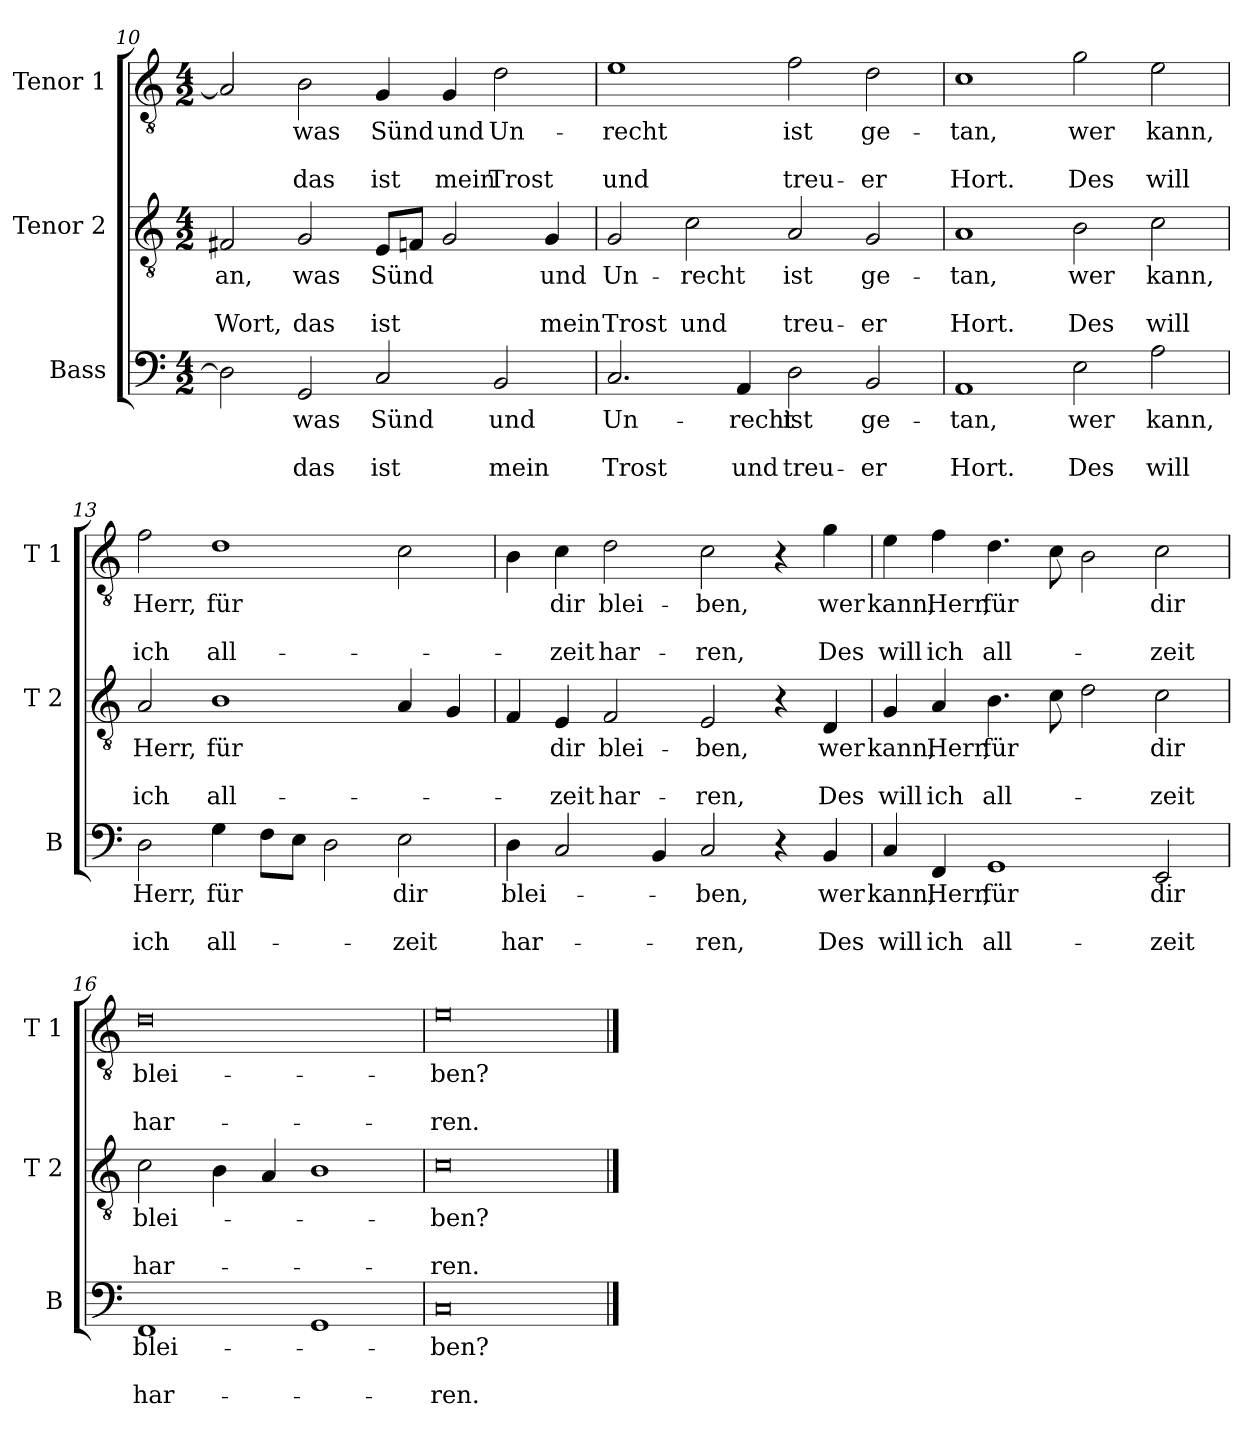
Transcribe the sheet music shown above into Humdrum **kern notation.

**kern	**text	**text	**text	**kern	**text	**text	**text	**kern	**text	**text	**text
*part3	*part3	*part3	*part3	*part2	*part2	*part2	*part2	*part1	*part1	*part1	*part1
*staff3	*staff3	*staff3	*staff3	*staff2	*staff2	*staff2	*staff2	*staff1	*staff1	*staff1	*staff1
*I"Bass	*	*	*	*I"Tenor 2	*	*	*	*I"Tenor 1	*	*	*
*I'B	*	*	*	*I'T 2	*	*	*	*I'T 1	*	*	*
*clefF4	*	*	*	*clefGv2	*	*	*	*clefGv2	*	*	*
*k[]	*	*	*	*k[]	*	*	*	*k[]	*	*	*
*C:	*	*	*	*C:	*	*	*	*C:	*	*	*
*M4/2	*	*	*	*M4/2	*	*	*	*M4/2	*	*	*
=10	=10	=10	=10	=10	=10	=10	=10	=10	=10	=10	=10
!	!	!	!	!	!LO:LY:b	!	!LO:LY:b	!	!	!	!
2D\]	.	.	.	2F#X/	an,	.	Wort,	2A/]	.	.	.
!	!LO:LY:b	!	!LO:LY:b	!	!LO:LY:b	!	!LO:LY:b	!	!LO:LY:b	!	!LO:LY:b
2GG/	was	.	das	2G/	was	.	das	2B\	was	.	das
!	!LO:LY:b	!	!LO:LY:b	!	!LO:LY:b	!	!LO:LY:b	!	!LO:LY:b	!	!LO:LY:b
2C/	Sünd	.	ist	8E/L	Sünd	.	ist	4G/	Sünd	.	ist
.	.	.	.	8Fn/J	.	.	.	.	.	.	.
!	!	!	!	!	!	!	!	!	!LO:LY:b	!	!LO:LY:b
.	.	.	.	2G/	.	.	.	4G/	und	.	mein
!	!LO:LY:b	!	!LO:LY:b	!	!	!	!	!	!LO:LY:b	!	!LO:LY:b
2BB/	und	.	mein	.	.	.	.	2d\	Un-	.	Trost
!	!	!	!	!	!LO:LY:b	!	!LO:LY:b	!	!	!	!
.	.	.	.	4G/	und	.	mein	.	.	.	.
!!LO:LB:g=z
=11	=11	=11	=11	=11	=11	=11	=11	=11	=11	=11	=11
!	!LO:LY:b	!	!LO:LY:b	!	!LO:LY:b	!	!LO:LY:b	!	!LO:LY:b	!	!LO:LY:b
2.C/	Un-	.	Trost	2G/	Un-	.	Trost	1e	-recht	.	und
!	!	!	!	!	!LO:LY:b	!	!LO:LY:b	!	!	!	!
.	.	.	.	2c\	-recht	.	und	.	.	.	.
!	!LO:LY:b	!	!LO:LY:b	!	!	!	!	!	!	!	!
4AA/	-recht	.	und	.	.	.	.	.	.	.	.
!	!LO:LY:b	!	!LO:LY:b	!	!LO:LY:b	!	!LO:LY:b	!	!LO:LY:b	!	!LO:LY:b
2D\	ist	.	treu-	2A/	ist	.	treu-	2f\	ist	.	treu-
!	!LO:LY:b	!	!LO:LY:b	!	!LO:LY:b	!	!LO:LY:b	!	!LO:LY:b	!	!LO:LY:b
2BB/	ge-	.	-er	2G/	ge-	.	-er	2d\	ge-	.	-er
=12	=12	=12	=12	=12	=12	=12	=12	=12	=12	=12	=12
!	!LO:LY:b	!	!LO:LY:b	!	!LO:LY:b	!	!LO:LY:b	!	!LO:LY:b	!	!LO:LY:b
1AA	-tan,	.	Hort.	1A	-tan,	.	Hort.	1c	-tan,	.	Hort.
!	!LO:LY:b	!	!LO:LY:b	!	!LO:LY:b	!	!LO:LY:b	!	!LO:LY:b	!	!LO:LY:b
2E\	wer	.	Des	2B\	wer	.	Des	2g\	wer	.	Des
!	!LO:LY:b	!	!LO:LY:b	!	!LO:LY:b	!	!LO:LY:b	!	!LO:LY:b	!	!LO:LY:b
2A\	kann,	.	will	2c\	kann,	.	will	2e\	kann,	.	will
=13	=13	=13	=13	=13	=13	=13	=13	=13	=13	=13	=13
!	!LO:LY:b	!	!LO:LY:b	!	!LO:LY:b	!	!LO:LY:b	!	!LO:LY:b	!	!LO:LY:b
2D\	Herr,	.	ich	2A/	Herr,	.	ich	2f\	Herr,	.	ich
!	!LO:LY:b	!	!LO:LY:b	!	!LO:LY:b	!	!LO:LY:b	!	!LO:LY:b	!	!LO:LY:b
4G\	für	.	all-	1B	für	.	all-	1d	für	.	all-
8F\L	.	.	.	.	.	.	.	.	.	.	.
8E\J	.	.	.	.	.	.	.	.	.	.	.
2D\	.	.	.	.	.	.	.	.	.	.	.
!	!LO:LY:b	!	!LO:LY:b	!	!	!	!	!	!	!	!
2E\	dir	.	-zeit	4A/	.	.	.	2c\	.	.	.
.	.	.	.	4G/	.	.	.	.	.	.	.
=14	=14	=14	=14	=14	=14	=14	=14	=14	=14	=14	=14
!	!LO:LY:b	!	!LO:LY:b	!	!	!	!	!	!	!	!
4D\	blei-	.	har-	4F/	.	.	.	4B\	.	.	.
!	!	!	!	!	!LO:LY:b	!	!LO:LY:b	!	!LO:LY:b	!	!LO:LY:b
2C/	.	.	.	4E/	dir	.	-zeit	4c\	dir	.	-zeit
!	!	!	!	!	!LO:LY:b	!	!LO:LY:b	!	!LO:LY:b	!	!LO:LY:b
.	.	.	.	2F/	blei-	.	har-	2d\	blei-	.	har-
4BB/	.	.	.	.	.	.	.	.	.	.	.
!	!LO:LY:b	!	!LO:LY:b	!	!LO:LY:b	!	!LO:LY:b	!	!LO:LY:b	!	!LO:LY:b
2C/	-ben,	.	-ren,	2E/	-ben,	.	-ren,	2c\	-ben,	.	-ren,
4r	.	.	.	4r	.	.	.	4r	.	.	.
!	!LO:LY:b	!	!LO:LY:b	!	!LO:LY:b	!	!LO:LY:b	!	!LO:LY:b	!	!LO:LY:b
4BB/	wer	.	Des	4D/	wer	.	Des	4g\	wer	.	Des
!!LO:LB:g=z
=15	=15	=15	=15	=15	=15	=15	=15	=15	=15	=15	=15
!	!LO:LY:b	!	!LO:LY:b	!	!LO:LY:b	!	!LO:LY:b	!	!LO:LY:b	!	!LO:LY:b
4C/	kann,	.	will	4G/	kann,	.	will	4e\	kann,	.	will
!	!LO:LY:b	!	!LO:LY:b	!	!LO:LY:b	!	!LO:LY:b	!	!LO:LY:b	!	!LO:LY:b
4FF/	Herr,	.	ich	4A/	Herr,	.	ich	4f\	Herr,	.	ich
!	!LO:LY:b	!	!LO:LY:b	!	!LO:LY:b	!	!LO:LY:b	!	!LO:LY:b	!	!LO:LY:b
1GG	für	.	all-	4.B\	für	.	all-	4.d\	für	.	all-
.	.	.	.	8c\	.	.	.	8c\	.	.	.
.	.	.	.	2d\	.	.	.	2B\	.	.	.
!	!LO:LY:b	!	!LO:LY:b	!	!LO:LY:b	!	!LO:LY:b	!	!LO:LY:b	!	!LO:LY:b
2EE/	dir	.	-zeit	2c\	dir	.	-zeit	2c\	dir	.	-zeit
=16	=16	=16	=16	=16	=16	=16	=16	=16	=16	=16	=16
!	!LO:LY:b	!	!LO:LY:b	!	!LO:LY:b	!	!LO:LY:b	!	!LO:LY:b	!	!LO:LY:b
1FF	blei-	.	har-	2c\	blei-	.	har-	0d	blei-	.	har-
.	.	.	.	4B\	.	.	.	.	.	.	.
.	.	.	.	4A/	.	.	.	.	.	.	.
1GG	.	.	.	1B	.	.	.	.	.	.	.
=17	=17	=17	=17	=17	=17	=17	=17	=17	=17	=17	=17
!	!LO:LY:b	!	!LO:LY:b	!	!LO:LY:b	!	!LO:LY:b	!	!LO:LY:b	!	!LO:LY:b
0C	-ben?	.	-ren.	0c	-ben?	.	-ren.	0e	-ben?	.	-ren.
==	==	==	==	==	==	==	==	==	==	==	==
*-	*-	*-	*-	*-	*-	*-	*-	*-	*-	*-	*-
